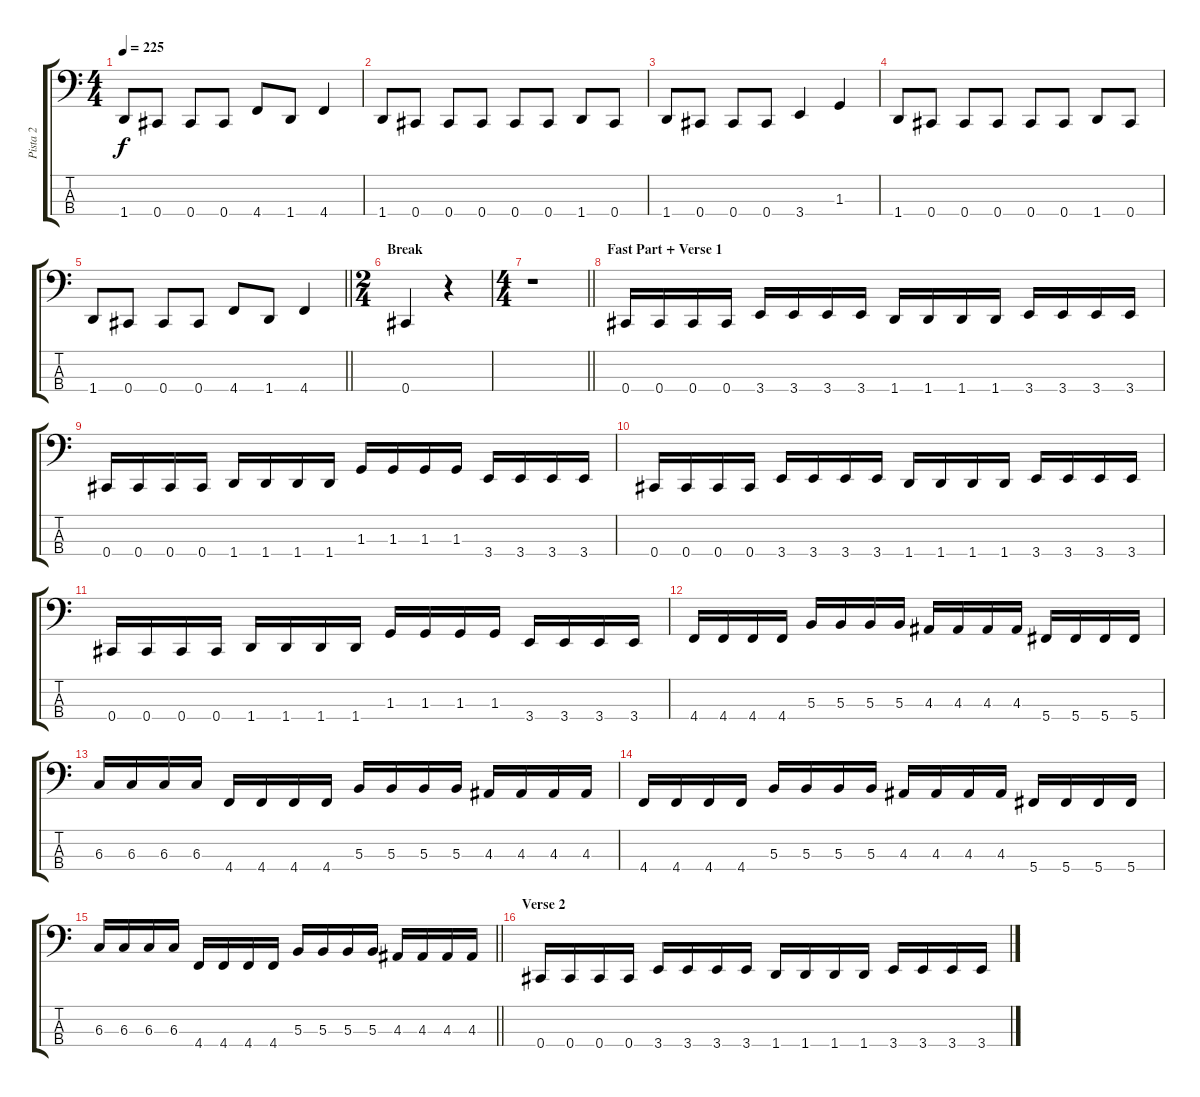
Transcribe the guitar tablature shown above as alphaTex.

\track ("Pista 2" "Pista 2") {instrument slapbass2}
\staff {score tabs}
\tuning (E2 B1 Gb1 Db1) {hide}
\ts (4 4)
\tempo 225
\clef f4
\ks c
1.4.8{dy f} 0.4.8 0.4.8 0.4.8 4.4.8 1.4.8 4.4.4 |
1.4.8 0.4.8 0.4.8 0.4.8 0.4.8 0.4.8 1.4.8 0.4.8 |
1.4.8 0.4.8 0.4.8 0.4.8 3.4.4 1.3.4 |
1.4.8 0.4.8 0.4.8 0.4.8 0.4.8 0.4.8 1.4.8 0.4.8 |
\barLineRight lightlight
1.4.8 0.4.8 0.4.8 0.4.8 4.4.8 1.4.8 4.4.4 |
\ts (2 4)
\section ("" "Break")
0.4.4 r.4 |
\ts (4 4)
\barLineRight lightlight
r.1 |
\section ("" "Fast Part + Verse 1")
0.4.16 0.4.16 0.4.16 0.4.16 3.4.16 3.4.16 3.4.16 3.4.16 1.4.16 1.4.16 1.4.16 1.4.16 3.4.16 3.4.16 3.4.16 3.4.16 |
0.4.16 0.4.16 0.4.16 0.4.16 1.4.16 1.4.16 1.4.16 1.4.16 1.3.16 1.3.16 1.3.16 1.3.16 3.4.16 3.4.16 3.4.16 3.4.16 |
0.4.16 0.4.16 0.4.16 0.4.16 3.4.16 3.4.16 3.4.16 3.4.16 1.4.16 1.4.16 1.4.16 1.4.16 3.4.16 3.4.16 3.4.16 3.4.16 |
0.4.16 0.4.16 0.4.16 0.4.16 1.4.16 1.4.16 1.4.16 1.4.16 1.3.16 1.3.16 1.3.16 1.3.16 3.4.16 3.4.16 3.4.16 3.4.16 |
4.4.16 4.4.16 4.4.16 4.4.16 5.3.16 5.3.16 5.3.16 5.3.16 4.3.16 4.3.16 4.3.16 4.3.16 5.4.16 5.4.16 5.4.16 5.4.16 |
6.3.16 6.3.16 6.3.16 6.3.16 4.4.16 4.4.16 4.4.16 4.4.16 5.3.16 5.3.16 5.3.16 5.3.16 4.3.16 4.3.16 4.3.16 4.3.16 |
4.4.16 4.4.16 4.4.16 4.4.16 5.3.16 5.3.16 5.3.16 5.3.16 4.3.16 4.3.16 4.3.16 4.3.16 5.4.16 5.4.16 5.4.16 5.4.16 |
\barLineRight lightlight
6.3.16 6.3.16 6.3.16 6.3.16 4.4.16 4.4.16 4.4.16 4.4.16 5.3.16 5.3.16 5.3.16 5.3.16 4.3.16 4.3.16 4.3.16 4.3.16 |
\section ("" "Verse 2")
0.4.16 0.4.16 0.4.16 0.4.16 3.4.16 3.4.16 3.4.16 3.4.16 1.4.16 1.4.16 1.4.16 1.4.16 3.4.16 3.4.16 3.4.16 3.4.16
